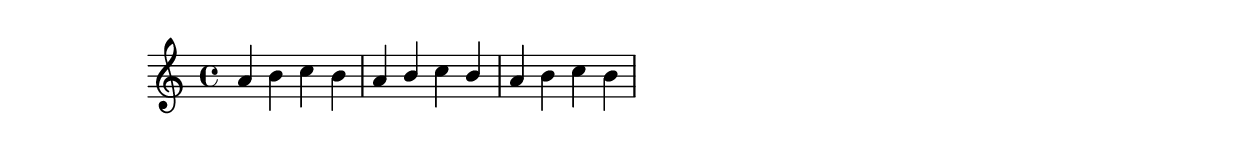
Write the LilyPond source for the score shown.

%% Do not edit this file; it is auto-generated from LSR http://lsr.dsi.unimi.it
%% This file is in the public domain.
\version "2.12.0"

\header {
  lsrtags = "editorial-annotations"

  texidoces = "
La dirección predeterminada de las plicas sobre la tercera línea
del pentagrama está determinada por la propiedad
@code{neutral-direction} del objeto @code{Stem}.

"
  doctitlees = "Dirección predeterminada de las plicas sobre la tercera línea del pentagrama"

  texidoc = "
The default direction of stems on the center line of the staff is set
by the @code{Stem} property @code{neutral-direction}.

"
  doctitle = "Default direction of stems on the center line of the staff"
} % begin verbatim

\relative c'' {
  a4 b c b
  \override Stem #'neutral-direction = #up
  a4 b c b
  \override Stem #'neutral-direction = #down
  a4 b c b
}
